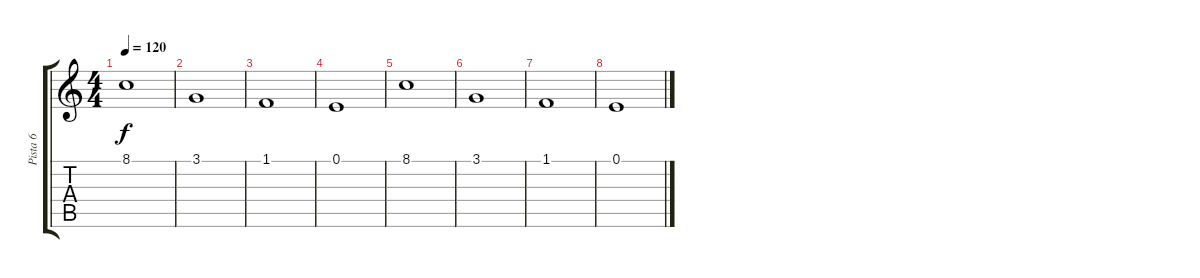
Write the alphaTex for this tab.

\track ("Pista 6" "Pista 6") {instrument pad1newage}
\staff {score tabs}
\tuning (E4 B3 G3 D3 A2 E2) {hide}
\ts (4 4)
\tempo 120
\clef g2
\ks c
8.1.1{dy f} |
3.1.1 |
1.1.1 |
0.1.1 |
8.1.1 |
3.1.1 |
1.1.1 |
0.1.1
